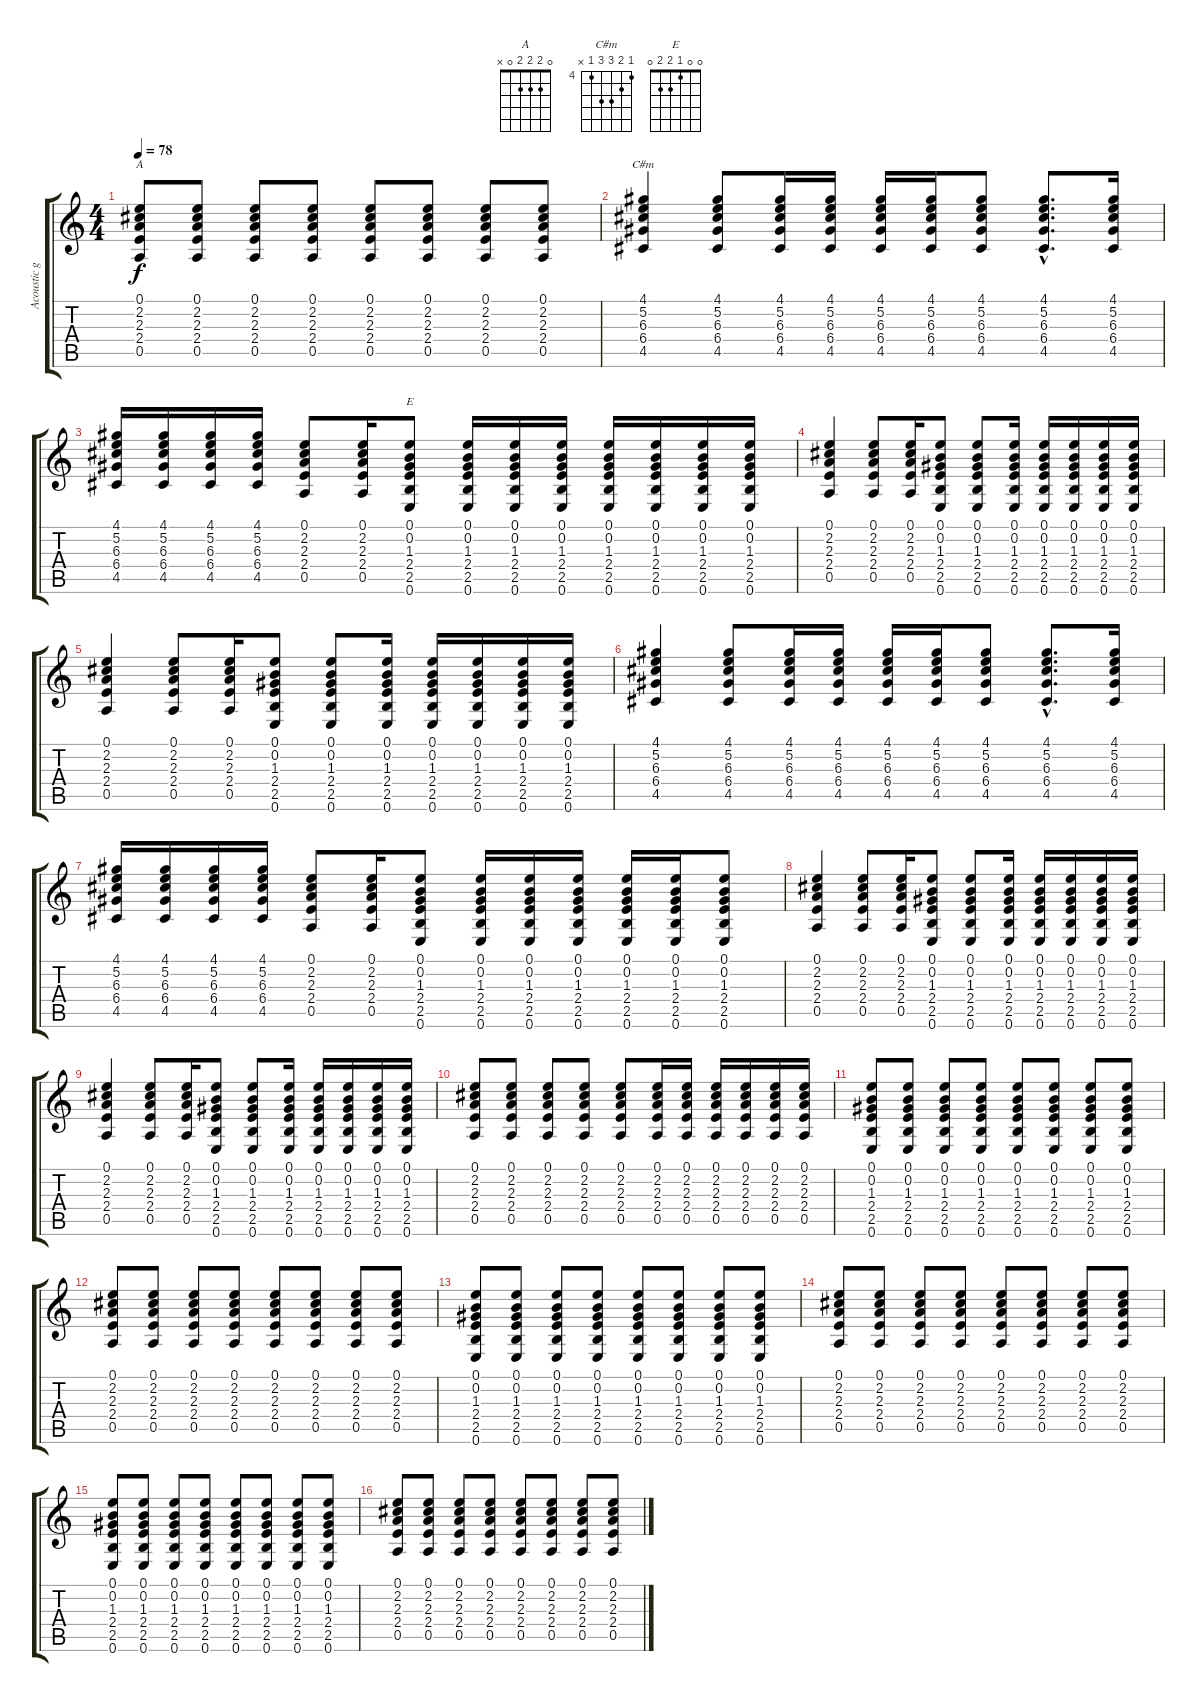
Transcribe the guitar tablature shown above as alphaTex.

\track ("Acoustic guitar" "Acoustic g") {instrument acousticguitarsteel}
\staff {score tabs}
\tuning (E4 B3 G3 D3 A2 E2) {hide}
\chord ("A" 0 2 2 2 0 x)
\chord ("C#m" 4 5 6 6 4 x) {firstfret 4}
\chord ("E" 0 0 1 2 2 0)
\ts (4 4)
\tempo 78
\clef g2
\ks c
(0.1 2.2 2.3 2.4 0.5).8{ch "A" dy f} (0.1 2.2 2.3 2.4 0.5).8 (0.1 2.2 2.3 2.4 0.5).8 (0.1 2.2 2.3 2.4 0.5).8 (0.1 2.2 2.3 2.4 0.5).8 (0.1 2.2 2.3 2.4 0.5).8 (0.1 2.2 2.3 2.4 0.5).8 (0.1 2.2 2.3 2.4 0.5).8 |
(4.1 5.2 6.3 6.4 4.5).4{ch "C#m"} (4.1 5.2 6.3 6.4 4.5).8 (4.1 5.2 6.3 6.4 4.5).16 (4.1 5.2 6.3 6.4 4.5).16 (4.1 5.2 6.3 6.4 4.5).16 (4.1 5.2 6.3 6.4 4.5).16 (4.1 5.2 6.3 6.4 4.5).8 (4.1{hac} 5.2{hac} 6.3{hac} 6.4{hac} 4.5{hac}).8{d} (4.1 5.2 6.3 6.4 4.5).16 |
(4.1 5.2 6.3 6.4 4.5).16 (4.1 5.2 6.3 6.4 4.5).16 (4.1 5.2 6.3 6.4 4.5).16 (4.1 5.2 6.3 6.4 4.5).16 (0.1 2.2 2.3 2.4 0.5).8 (0.1 2.2 2.3 2.4 0.5).16 (0.1 0.2 1.3 2.4 2.5 0.6).8{ch "E"} (0.1 0.2 1.3 2.4 2.5 0.6).16 (0.1 0.2 1.3 2.4 2.5 0.6).16 (0.1 0.2 1.3 2.4 2.5 0.6).16 (0.1 0.2 1.3 2.4 2.5 0.6).16 (0.1 0.2 1.3 2.4 2.5 0.6).16 (0.1 0.2 1.3 2.4 2.5 0.6).16 (0.1 0.2 1.3 2.4 2.5 0.6).16 |
(0.1 2.2 2.3 2.4 0.5).4 (0.1 2.2 2.3 2.4 0.5).8 (0.1 2.2 2.3 2.4 0.5).16 (0.1 0.2 1.3 2.4 2.5 0.6).8 (0.1 0.2 1.3 2.4 2.5 0.6).8 (0.1 0.2 1.3 2.4 2.5 0.6).16 (0.1 0.2 1.3 2.4 2.5 0.6).16 (0.1 0.2 1.3 2.4 2.5 0.6).16 (0.1 0.2 1.3 2.4 2.5 0.6).16 (0.1 0.2 1.3 2.4 2.5 0.6).16 |
(0.1 2.2 2.3 2.4 0.5).4 (0.1 2.2 2.3 2.4 0.5).8 (0.1 2.2 2.3 2.4 0.5).16 (0.1 0.2 1.3 2.4 2.5 0.6).8 (0.1 0.2 1.3 2.4 2.5 0.6).8 (0.1 0.2 1.3 2.4 2.5 0.6).16 (0.1 0.2 1.3 2.4 2.5 0.6).16 (0.1 0.2 1.3 2.4 2.5 0.6).16 (0.1 0.2 1.3 2.4 2.5 0.6).16 (0.1 0.2 1.3 2.4 2.5 0.6).16 |
(4.1 5.2 6.3 6.4 4.5).4 (4.1 5.2 6.3 6.4 4.5).8 (4.1 5.2 6.3 6.4 4.5).16 (4.1 5.2 6.3 6.4 4.5).16 (4.1 5.2 6.3 6.4 4.5).16 (4.1 5.2 6.3 6.4 4.5).16 (4.1 5.2 6.3 6.4 4.5).8 (4.1{hac} 5.2{hac} 6.3{hac} 6.4{hac} 4.5{hac}).8{d} (4.1 5.2 6.3 6.4 4.5).16 |
(4.1 5.2 6.3 6.4 4.5).16 (4.1 5.2 6.3 6.4 4.5).16 (4.1 5.2 6.3 6.4 4.5).16 (4.1 5.2 6.3 6.4 4.5).16 (0.1 2.2 2.3 2.4 0.5).8 (0.1 2.2 2.3 2.4 0.5).16 (0.1 0.2 1.3 2.4 2.5 0.6).8 (0.1 0.2 1.3 2.4 2.5 0.6).16 (0.1 0.2 1.3 2.4 2.5 0.6).16 (0.1 0.2 1.3 2.4 2.5 0.6).16 (0.1 0.2 1.3 2.4 2.5 0.6).16 (0.1 0.2 1.3 2.4 2.5 0.6).16 (0.1 0.2 1.3 2.4 2.5 0.6).8 |
(0.1 2.2 2.3 2.4 0.5).4 (0.1 2.2 2.3 2.4 0.5).8 (0.1 2.2 2.3 2.4 0.5).16 (0.1 0.2 1.3 2.4 2.5 0.6).8 (0.1 0.2 1.3 2.4 2.5 0.6).8 (0.1 0.2 1.3 2.4 2.5 0.6).16 (0.1 0.2 1.3 2.4 2.5 0.6).16 (0.1 0.2 1.3 2.4 2.5 0.6).16 (0.1 0.2 1.3 2.4 2.5 0.6).16 (0.1 0.2 1.3 2.4 2.5 0.6).16 |
(0.1 2.2 2.3 2.4 0.5).4 (0.1 2.2 2.3 2.4 0.5).8 (0.1 2.2 2.3 2.4 0.5).16 (0.1 0.2 1.3 2.4 2.5 0.6).8 (0.1 0.2 1.3 2.4 2.5 0.6).8 (0.1 0.2 1.3 2.4 2.5 0.6).16 (0.1 0.2 1.3 2.4 2.5 0.6).16 (0.1 0.2 1.3 2.4 2.5 0.6).16 (0.1 0.2 1.3 2.4 2.5 0.6).16 (0.1 0.2 1.3 2.4 2.5 0.6).16 |
(0.1 2.2 2.3 2.4 0.5).8 (0.1 2.2 2.3 2.4 0.5).8 (0.1 2.2 2.3 2.4 0.5).8 (0.1 2.2 2.3 2.4 0.5).8 (0.1 2.2 2.3 2.4 0.5).8 (0.1 2.2 2.3 2.4 0.5).16 (0.1 2.2 2.3 2.4 0.5).16 (0.1 2.2 2.3 2.4 0.5).16 (0.1 2.2 2.3 2.4 0.5).16 (0.1 2.2 2.3 2.4 0.5).16 (0.1 2.2 2.3 2.4 0.5).16 |
(0.1 0.2 1.3 2.4 2.5 0.6).8 (0.1 0.2 1.3 2.4 2.5 0.6).8 (0.1 0.2 1.3 2.4 2.5 0.6).8 (0.1 0.2 1.3 2.4 2.5 0.6).8 (0.1 0.2 1.3 2.4 2.5 0.6).8 (0.1 0.2 1.3 2.4 2.5 0.6).8 (0.1 0.2 1.3 2.4 2.5 0.6).8 (0.1 0.2 1.3 2.4 2.5 0.6).8 |
(0.1 2.2 2.3 2.4 0.5).8 (0.1 2.2 2.3 2.4 0.5).8 (0.1 2.2 2.3 2.4 0.5).8 (0.1 2.2 2.3 2.4 0.5).8 (0.1 2.2 2.3 2.4 0.5).8 (0.1 2.2 2.3 2.4 0.5).8 (0.1 2.2 2.3 2.4 0.5).8 (0.1 2.2 2.3 2.4 0.5).8 |
(0.1 0.2 1.3 2.4 2.5 0.6).8 (0.1 0.2 1.3 2.4 2.5 0.6).8 (0.1 0.2 1.3 2.4 2.5 0.6).8 (0.1 0.2 1.3 2.4 2.5 0.6).8 (0.1 0.2 1.3 2.4 2.5 0.6).8 (0.1 0.2 1.3 2.4 2.5 0.6).8 (0.1 0.2 1.3 2.4 2.5 0.6).8 (0.1 0.2 1.3 2.4 2.5 0.6).8 |
(0.1 2.2 2.3 2.4 0.5).8 (0.1 2.2 2.3 2.4 0.5).8 (0.1 2.2 2.3 2.4 0.5).8 (0.1 2.2 2.3 2.4 0.5).8 (0.1 2.2 2.3 2.4 0.5).8 (0.1 2.2 2.3 2.4 0.5).8 (0.1 2.2 2.3 2.4 0.5).8 (0.1 2.2 2.3 2.4 0.5).8 |
(0.1 0.2 1.3 2.4 2.5 0.6).8 (0.1 0.2 1.3 2.4 2.5 0.6).8 (0.1 0.2 1.3 2.4 2.5 0.6).8 (0.1 0.2 1.3 2.4 2.5 0.6).8 (0.1 0.2 1.3 2.4 2.5 0.6).8 (0.1 0.2 1.3 2.4 2.5 0.6).8 (0.1 0.2 1.3 2.4 2.5 0.6).8 (0.1 0.2 1.3 2.4 2.5 0.6).8 |
(0.1 2.2 2.3 2.4 0.5).8 (0.1 2.2 2.3 2.4 0.5).8 (0.1 2.2 2.3 2.4 0.5).8 (0.1 2.2 2.3 2.4 0.5).8 (0.1 2.2 2.3 2.4 0.5).8 (0.1 2.2 2.3 2.4 0.5).8 (0.1 2.2 2.3 2.4 0.5).8 (0.1 2.2 2.3 2.4 0.5).8
